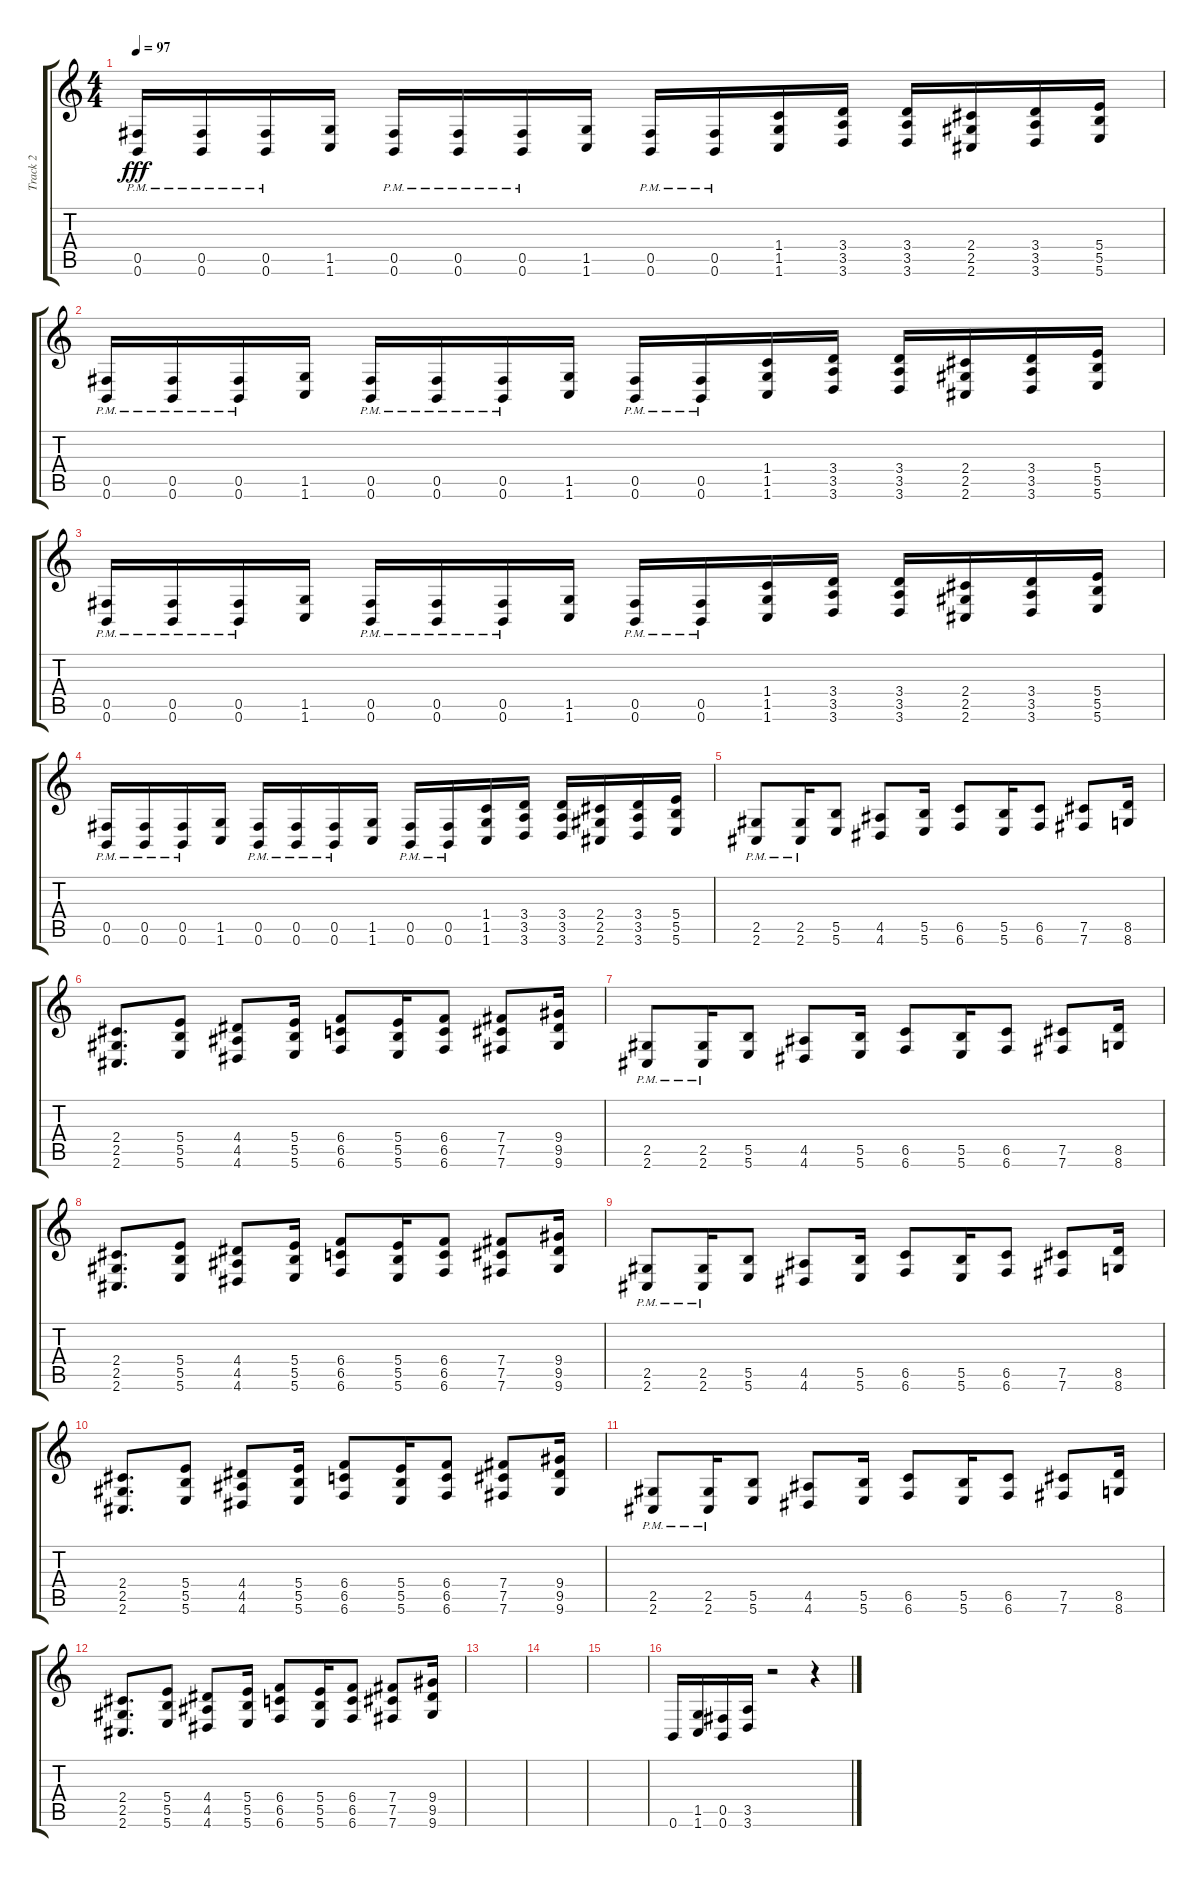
\track ("Track 2" "Track 2") {instrument distortionguitar}
\staff {score tabs}
\tuning (Db4 Ab3 E3 B2 Gb2 B1) {hide}
\ts (4 4)
\tempo 97
\clef g2
\ks c
(0.5{pm} 0.6{pm}).16{dy fff} (0.5{pm} 0.6{pm}).16 (0.5{pm} 0.6{pm}).16 (1.5 1.6).16 (0.5{pm} 0.6{pm}).16 (0.5{pm} 0.6{pm}).16 (0.5{pm} 0.6{pm}).16 (1.5 1.6).16 (0.5{pm} 0.6{pm}).16 (0.5{pm} 0.6{pm}).16 (1.4 1.5 1.6).16 (3.4 3.5 3.6).16 (3.4 3.5 3.6).16 (2.4 2.5 2.6).16 (3.4 3.5 3.6).16 (5.4 5.5 5.6).16 |
(0.5{pm} 0.6{pm}).16 (0.5{pm} 0.6{pm}).16 (0.5{pm} 0.6{pm}).16 (1.5 1.6).16 (0.5{pm} 0.6{pm}).16 (0.5{pm} 0.6{pm}).16 (0.5{pm} 0.6{pm}).16 (1.5 1.6).16 (0.5{pm} 0.6{pm}).16 (0.5{pm} 0.6{pm}).16 (1.4 1.5 1.6).16 (3.4 3.5 3.6).16 (3.4 3.5 3.6).16 (2.4 2.5 2.6).16 (3.4 3.5 3.6).16 (5.4 5.5 5.6).16 |
(0.5{pm} 0.6{pm}).16 (0.5{pm} 0.6{pm}).16 (0.5{pm} 0.6{pm}).16 (1.5 1.6).16 (0.5{pm} 0.6{pm}).16 (0.5{pm} 0.6{pm}).16 (0.5{pm} 0.6{pm}).16 (1.5 1.6).16 (0.5{pm} 0.6{pm}).16 (0.5{pm} 0.6{pm}).16 (1.4 1.5 1.6).16 (3.4 3.5 3.6).16 (3.4 3.5 3.6).16 (2.4 2.5 2.6).16 (3.4 3.5 3.6).16 (5.4 5.5 5.6).16 |
(0.5{pm} 0.6{pm}).16 (0.5{pm} 0.6{pm}).16 (0.5{pm} 0.6{pm}).16 (1.5 1.6).16 (0.5{pm} 0.6{pm}).16 (0.5{pm} 0.6{pm}).16 (0.5{pm} 0.6{pm}).16 (1.5 1.6).16 (0.5{pm} 0.6{pm}).16 (0.5{pm} 0.6{pm}).16 (1.4 1.5 1.6).16 (3.4 3.5 3.6).16 (3.4 3.5 3.6).16 (2.4 2.5 2.6).16 (3.4 3.5 3.6).16 (5.4 5.5 5.6).16 |
(2.5{pm} 2.6{pm}).8 (2.5{pm} 2.6{pm}).16 (5.5 5.6).8 (4.5 4.6).8 (5.5 5.6).16 (6.5 6.6).8 (5.5 5.6).16 (6.5 6.6).8 (7.5 7.6).8 (8.5 8.6).16 |
(2.4 2.5 2.6).8{d} (5.4 5.5 5.6).8 (4.4 4.5 4.6).8 (5.4 5.5 5.6).16 (6.4 6.5 6.6).8 (5.4 5.5 5.6).16 (6.4 6.5 6.6).8 (7.4 7.5 7.6).8 (9.4 9.5 9.6).16 |
(2.5{pm} 2.6{pm}).8 (2.5{pm} 2.6{pm}).16 (5.5 5.6).8 (4.5 4.6).8 (5.5 5.6).16 (6.5 6.6).8 (5.5 5.6).16 (6.5 6.6).8 (7.5 7.6).8 (8.5 8.6).16 |
(2.4 2.5 2.6).8{d} (5.4 5.5 5.6).8 (4.4 4.5 4.6).8 (5.4 5.5 5.6).16 (6.4 6.5 6.6).8 (5.4 5.5 5.6).16 (6.4 6.5 6.6).8 (7.4 7.5 7.6).8 (9.4 9.5 9.6).16 |
(2.5{pm} 2.6{pm}).8 (2.5{pm} 2.6{pm}).16 (5.5 5.6).8 (4.5 4.6).8 (5.5 5.6).16 (6.5 6.6).8 (5.5 5.6).16 (6.5 6.6).8 (7.5 7.6).8 (8.5 8.6).16 |
(2.4 2.5 2.6).8{d} (5.4 5.5 5.6).8 (4.4 4.5 4.6).8 (5.4 5.5 5.6).16 (6.4 6.5 6.6).8 (5.4 5.5 5.6).16 (6.4 6.5 6.6).8 (7.4 7.5 7.6).8 (9.4 9.5 9.6).16 |
(2.5{pm} 2.6{pm}).8 (2.5{pm} 2.6{pm}).16 (5.5 5.6).8 (4.5 4.6).8 (5.5 5.6).16 (6.5 6.6).8 (5.5 5.6).16 (6.5 6.6).8 (7.5 7.6).8 (8.5 8.6).16 |
(2.4 2.5 2.6).8{d} (5.4 5.5 5.6).8 (4.4 4.5 4.6).8 (5.4 5.5 5.6).16 (6.4 6.5 6.6).8 (5.4 5.5 5.6).16 (6.4 6.5 6.6).8 (7.4 7.5 7.6).8 (9.4 9.5 9.6).16 |
|
|
|
0.6.16 (1.5 1.6).16 (0.5 0.6).16 (3.5 3.6).16 r.2 r.4
